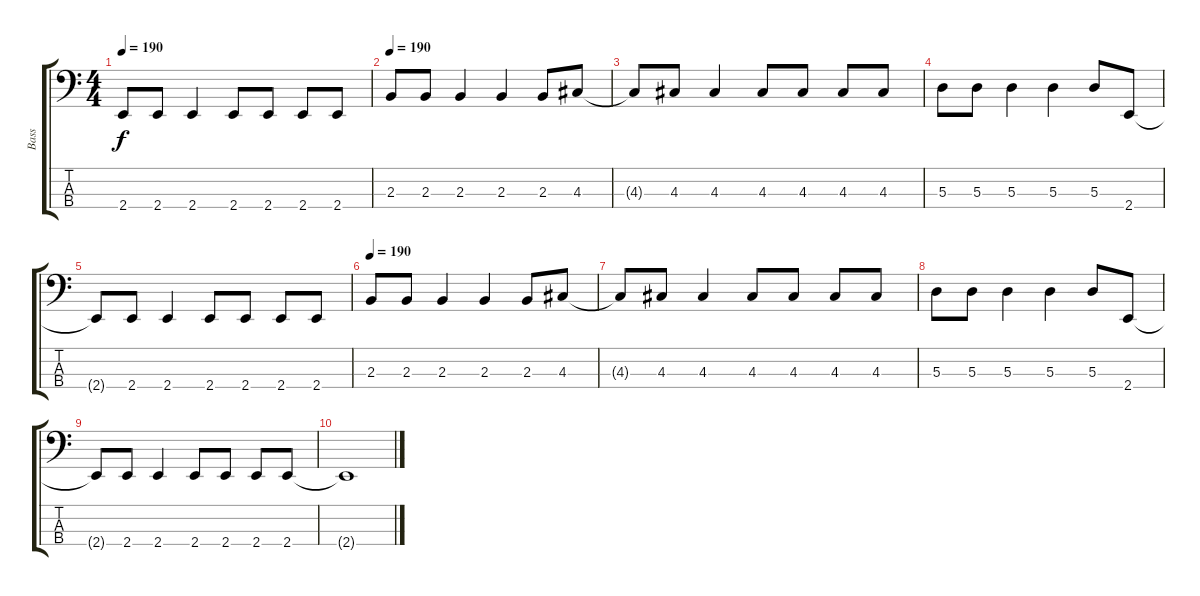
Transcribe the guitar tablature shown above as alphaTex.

\track ("Bass" "Bass") {instrument electricbassfinger}
\staff {score tabs}
\tuning (G2 D2 A1 D1) {hide}
\ts (4 4)
\tempo 190
\clef f4
\ks c
2.4{t}.8{dy f} 2.4.8 2.4.4 2.4.8 2.4.8 2.4.8 2.4.8 |
\tempo 190
2.3.8 2.3.8 2.3.4 2.3.4 2.3.8 4.3.8 |
4.3{t}.8 4.3.8 4.3.4 4.3.8 4.3.8 4.3.8 4.3.8 |
5.3.8 5.3.8 5.3.4 5.3.4 5.3.8 2.4.8 |
2.4{t}.8 2.4.8 2.4.4 2.4.8 2.4.8 2.4.8 2.4.8 |
\tempo 190
2.3.8 2.3.8 2.3.4 2.3.4 2.3.8 4.3.8 |
4.3{t}.8 4.3.8 4.3.4 4.3.8 4.3.8 4.3.8 4.3.8 |
5.3.8 5.3.8 5.3.4 5.3.4 5.3.8 2.4.8 |
2.4{t}.8 2.4.8 2.4.4 2.4.8 2.4.8 2.4.8 2.4.8 |
2.4{t}.1{volume 0}
